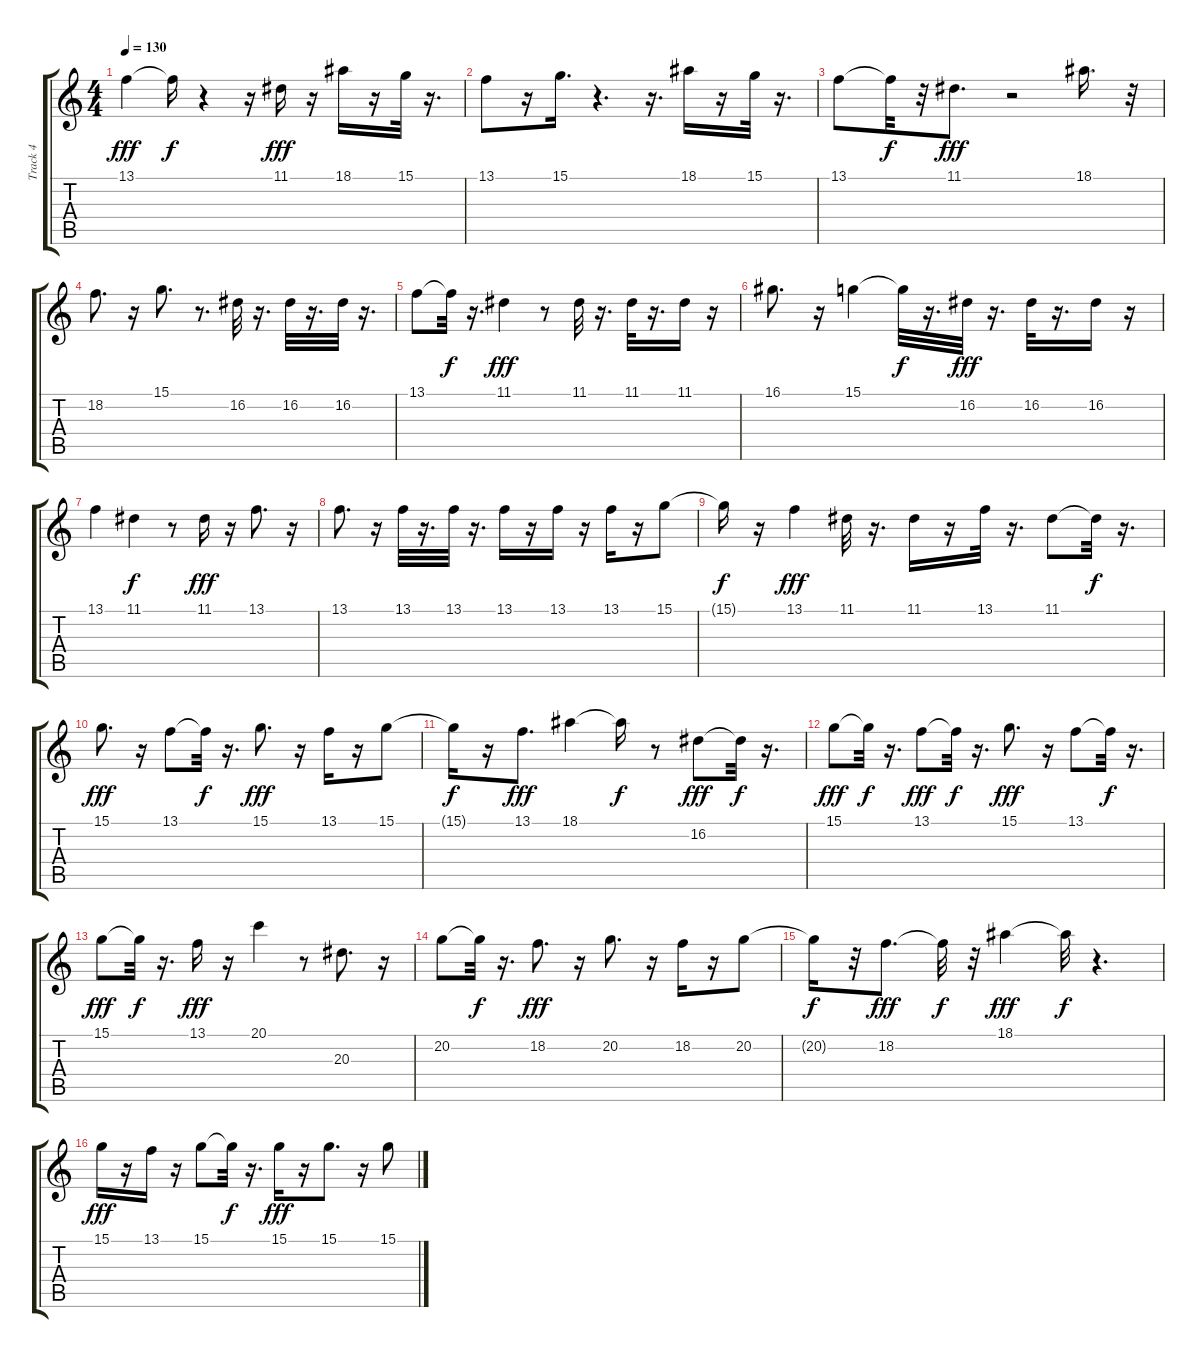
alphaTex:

\track ("Track 4" "Track 4") {instrument lead3calliope}
\staff {score tabs}
\tuning (E4 B3 G3 D3 A2 E2) {hide}
\ts (4 4)
\tempo 130
\clef g2
\ks c
13.1.4{dy fff} 13.1{t}.16{dy f} r.4 r.16 11.1.16{dy fff} r.16 18.1.16 r.16 15.1.32 r.16{d} |
13.1.8 r.16 15.1.16{d} r.4{d} r.16{d} 18.1.16 r.16 15.1.32 r.16{d} |
13.1.8 13.1{t}.32{dy f} r.32 11.1.8{d dy fff} r.2 18.1.16{d} r.32 |
18.2.8{d} r.16 15.1.8{d} r.8{d} 16.2.32 r.16{d} 16.2.32 r.16{d} 16.2.32 r.16{d} |
13.1.8 13.1{t}.32{dy f} r.16{d} 11.1.4{dy fff} r.8 11.1.32 r.16{d} 11.1.32 r.16{d} 11.1.16 r.16 |
16.1.8{d} r.16 15.1.4 15.1{t}.32{dy f} r.16{d} 16.2.32{dy fff} r.16{d} 16.2.32 r.16{d} 16.2.16 r.16 |
13.1.4 11.1.4{dy f} r.8 11.1.16{dy fff} r.16 13.1.8{d} r.16 |
13.1.8{d} r.16 13.1.32 r.16{d} 13.1.32 r.16{d} 13.1.16 r.16 13.1.16 r.16 13.1.16 r.16 15.1.8 |
15.1{t}.16{dy f} r.16 13.1.4{dy fff} 11.1.32 r.16{d} 11.1.16 r.16 13.1.32 r.16{d} 11.1.8 11.1{t}.32{dy f} r.16{d} |
15.1.8{d dy fff} r.16 13.1.8 13.1{t}.32{dy f} r.16{d} 15.1.8{d dy fff} r.16 13.1.16 r.16 15.1.8 |
15.1{t}.16{dy f} r.16 13.1.8{d dy fff} 18.1.4 18.1{t}.16{dy f} r.8 16.2.8{dy fff} 16.2{t}.32{dy f} r.16{d} |
15.1.8{dy fff} 15.1{t}.32{dy f} r.16{d} 13.1.8{dy fff} 13.1{t}.32{dy f} r.16{d} 15.1.8{d dy fff} r.16 13.1.8 13.1{t}.32{dy f} r.16{d} |
15.1.8{dy fff} 15.1{t}.32{dy f} r.16{d} 13.1.16{dy fff} r.16 20.1.4 r.8 20.3.8{d} r.16 |
20.2.8 20.2{t}.32{dy f} r.16{d} 18.2.8{d dy fff} r.16 20.2.8{d} r.16 18.2.16 r.16 20.2.8 |
20.2{t}.16{dy f} r.32 18.2.8{d dy fff} 18.2{t}.32{dy f} r.32 18.1.4{dy fff} 18.1{t}.32{dy f} r.4{d} |
15.1.16{dy fff} r.16 13.1.16 r.16 15.1.8 15.1{t}.32{dy f} r.16{d} 15.1.16{dy fff} r.16 15.1.8{d} r.16 15.1.8
